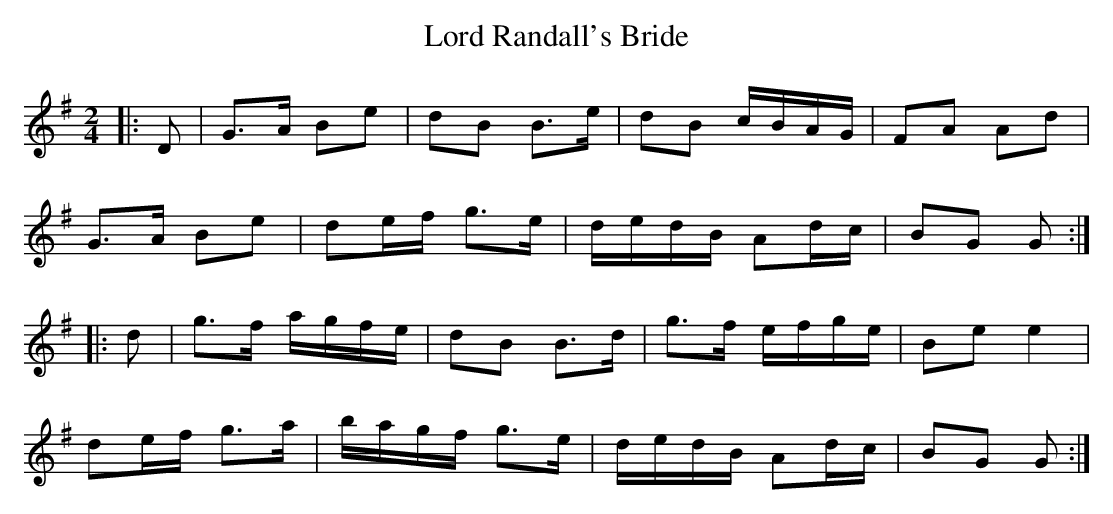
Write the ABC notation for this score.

X:1
T: Lord Randall's Bride
M: 2/4
L: 1/8
K: Gmaj
|:D|G>A Be|dB B>e|dB c/B/A/G/|FA Ad|
G>A Be|de/f/ g>e|d/e/d/B/ Ad/c/|BG G:|
|:d|g>f a/g/f/e/|dB B>d|g>f e/f/g/e/|Be e2|
de/f/ g>a|b/a/g/f/ g>e|d/e/d/B/ Ad/c/|BG G:|
